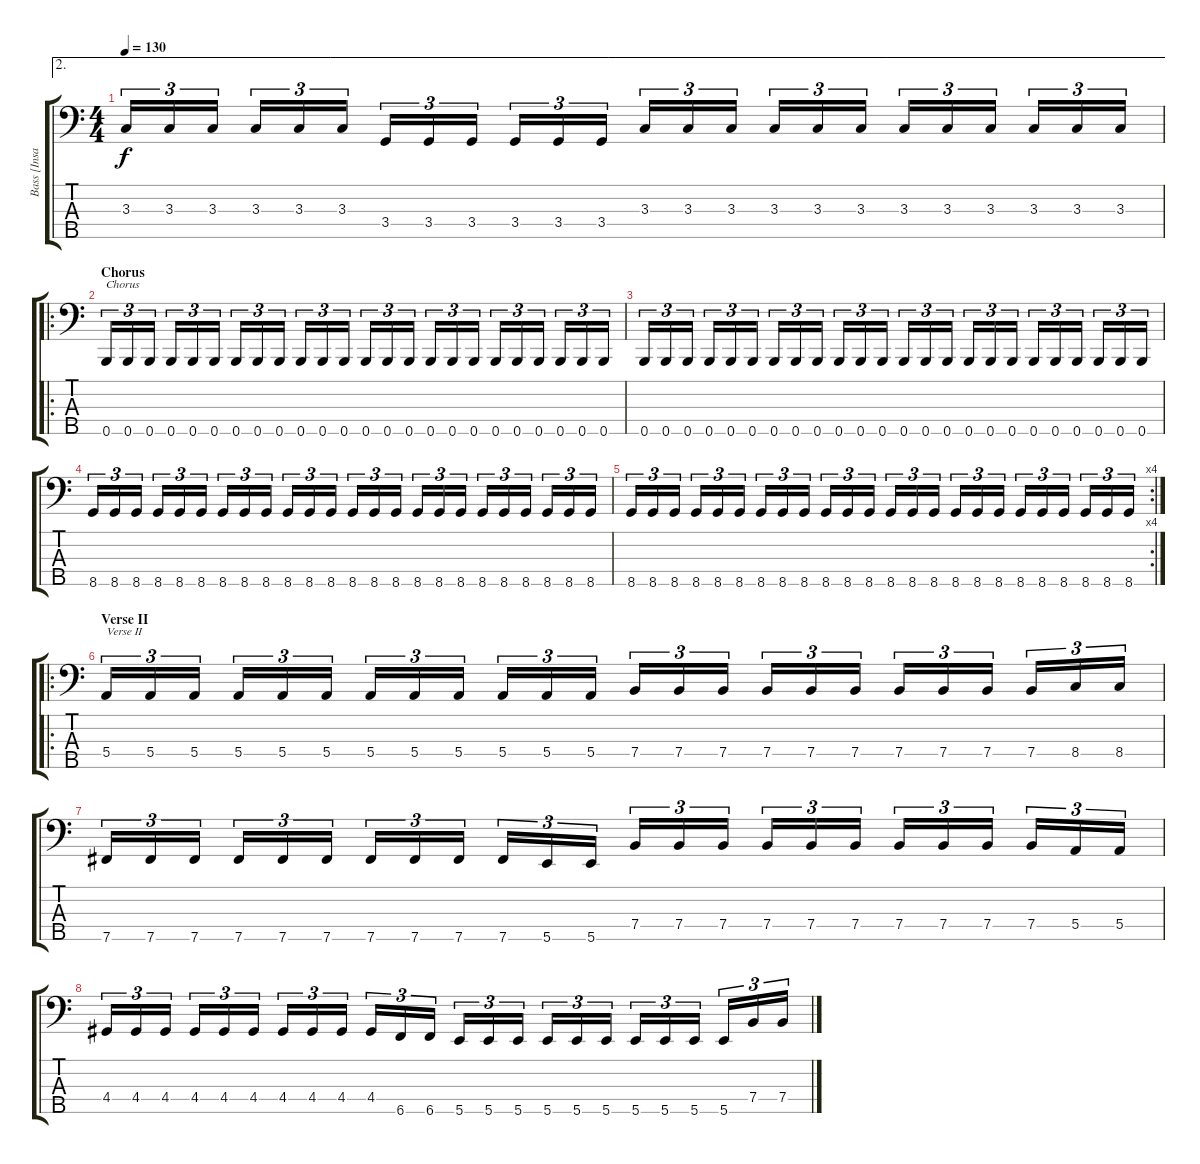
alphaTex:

\track ("Bass [Insahn]" "Bass [Insa") {instrument electricbasspick}
\staff {score tabs}
\tuning (G2 D2 A1 E1 B0) {hide}
\ae 2
\ts (4 4)
\tempo 130
\clef f4
\ks c
3.3.16{tu (3 2) dy f} 3.3.16{tu (3 2)} 3.3.16{tu (3 2)} 3.3.16{tu (3 2)} 3.3.16{tu (3 2)} 3.3.16{tu (3 2)} 3.4.16{tu (3 2)} 3.4.16{tu (3 2)} 3.4.16{tu (3 2)} 3.4.16{tu (3 2)} 3.4.16{tu (3 2)} 3.4.16{tu (3 2)} 3.3.16{tu (3 2)} 3.3.16{tu (3 2)} 3.3.16{tu (3 2)} 3.3.16{tu (3 2)} 3.3.16{tu (3 2)} 3.3.16{tu (3 2)} 3.3.16{tu (3 2)} 3.3.16{tu (3 2)} 3.3.16{tu (3 2)} 3.3.16{tu (3 2)} 3.3.16{tu (3 2)} 3.3.16{tu (3 2)} |
\ro
\section ("" "Chorus")
0.5.16{tu (3 2) txt "Chorus"} 0.5.16{tu (3 2)} 0.5.16{tu (3 2)} 0.5.16{tu (3 2)} 0.5.16{tu (3 2)} 0.5.16{tu (3 2)} 0.5.16{tu (3 2)} 0.5.16{tu (3 2)} 0.5.16{tu (3 2)} 0.5.16{tu (3 2)} 0.5.16{tu (3 2)} 0.5.16{tu (3 2)} 0.5.16{tu (3 2)} 0.5.16{tu (3 2)} 0.5.16{tu (3 2)} 0.5.16{tu (3 2)} 0.5.16{tu (3 2)} 0.5.16{tu (3 2)} 0.5.16{tu (3 2)} 0.5.16{tu (3 2)} 0.5.16{tu (3 2)} 0.5.16{tu (3 2)} 0.5.16{tu (3 2)} 0.5.16{tu (3 2)} |
0.5.16{tu (3 2)} 0.5.16{tu (3 2)} 0.5.16{tu (3 2)} 0.5.16{tu (3 2)} 0.5.16{tu (3 2)} 0.5.16{tu (3 2)} 0.5.16{tu (3 2)} 0.5.16{tu (3 2)} 0.5.16{tu (3 2)} 0.5.16{tu (3 2)} 0.5.16{tu (3 2)} 0.5.16{tu (3 2)} 0.5.16{tu (3 2)} 0.5.16{tu (3 2)} 0.5.16{tu (3 2)} 0.5.16{tu (3 2)} 0.5.16{tu (3 2)} 0.5.16{tu (3 2)} 0.5.16{tu (3 2)} 0.5.16{tu (3 2)} 0.5.16{tu (3 2)} 0.5.16{tu (3 2)} 0.5.16{tu (3 2)} 0.5.16{tu (3 2)} |
8.5.16{tu (3 2)} 8.5.16{tu (3 2)} 8.5.16{tu (3 2)} 8.5.16{tu (3 2)} 8.5.16{tu (3 2)} 8.5.16{tu (3 2)} 8.5.16{tu (3 2)} 8.5.16{tu (3 2)} 8.5.16{tu (3 2)} 8.5.16{tu (3 2)} 8.5.16{tu (3 2)} 8.5.16{tu (3 2)} 8.5.16{tu (3 2)} 8.5.16{tu (3 2)} 8.5.16{tu (3 2)} 8.5.16{tu (3 2)} 8.5.16{tu (3 2)} 8.5.16{tu (3 2)} 8.5.16{tu (3 2)} 8.5.16{tu (3 2)} 8.5.16{tu (3 2)} 8.5.16{tu (3 2)} 8.5.16{tu (3 2)} 8.5.16{tu (3 2)} |
\rc 4
8.5.16{tu (3 2)} 8.5.16{tu (3 2)} 8.5.16{tu (3 2)} 8.5.16{tu (3 2)} 8.5.16{tu (3 2)} 8.5.16{tu (3 2)} 8.5.16{tu (3 2)} 8.5.16{tu (3 2)} 8.5.16{tu (3 2)} 8.5.16{tu (3 2)} 8.5.16{tu (3 2)} 8.5.16{tu (3 2)} 8.5.16{tu (3 2)} 8.5.16{tu (3 2)} 8.5.16{tu (3 2)} 8.5.16{tu (3 2)} 8.5.16{tu (3 2)} 8.5.16{tu (3 2)} 8.5.16{tu (3 2)} 8.5.16{tu (3 2)} 8.5.16{tu (3 2)} 8.5.16{tu (3 2)} 8.5.16{tu (3 2)} 8.5.16{tu (3 2)} |
\ro
\section ("" "Verse II")
5.4.16{tu (3 2) txt "Verse II"} 5.4.16{tu (3 2)} 5.4.16{tu (3 2)} 5.4.16{tu (3 2)} 5.4.16{tu (3 2)} 5.4.16{tu (3 2)} 5.4.16{tu (3 2)} 5.4.16{tu (3 2)} 5.4.16{tu (3 2)} 5.4.16{tu (3 2)} 5.4.16{tu (3 2)} 5.4.16{tu (3 2)} 7.4.16{tu (3 2)} 7.4.16{tu (3 2)} 7.4.16{tu (3 2)} 7.4.16{tu (3 2)} 7.4.16{tu (3 2)} 7.4.16{tu (3 2)} 7.4.16{tu (3 2)} 7.4.16{tu (3 2)} 7.4.16{tu (3 2)} 7.4.16{tu (3 2)} 8.4.16{tu (3 2)} 8.4.16{tu (3 2)} |
7.5.16{tu (3 2)} 7.5.16{tu (3 2)} 7.5.16{tu (3 2)} 7.5.16{tu (3 2)} 7.5.16{tu (3 2)} 7.5.16{tu (3 2)} 7.5.16{tu (3 2)} 7.5.16{tu (3 2)} 7.5.16{tu (3 2)} 7.5.16{tu (3 2)} 5.5.16{tu (3 2)} 5.5.16{tu (3 2)} 7.4.16{tu (3 2)} 7.4.16{tu (3 2)} 7.4.16{tu (3 2)} 7.4.16{tu (3 2)} 7.4.16{tu (3 2)} 7.4.16{tu (3 2)} 7.4.16{tu (3 2)} 7.4.16{tu (3 2)} 7.4.16{tu (3 2)} 7.4.16{tu (3 2)} 5.4.16{tu (3 2)} 5.4.16{tu (3 2)} |
4.4.16{tu (3 2)} 4.4.16{tu (3 2)} 4.4.16{tu (3 2)} 4.4.16{tu (3 2)} 4.4.16{tu (3 2)} 4.4.16{tu (3 2)} 4.4.16{tu (3 2)} 4.4.16{tu (3 2)} 4.4.16{tu (3 2)} 4.4.16{tu (3 2)} 6.5.16{tu (3 2)} 6.5.16{tu (3 2)} 5.5.16{tu (3 2)} 5.5.16{tu (3 2)} 5.5.16{tu (3 2)} 5.5.16{tu (3 2)} 5.5.16{tu (3 2)} 5.5.16{tu (3 2)} 5.5.16{tu (3 2)} 5.5.16{tu (3 2)} 5.5.16{tu (3 2)} 5.5.16{tu (3 2)} 7.4.16{tu (3 2)} 7.4.16{tu (3 2)}
